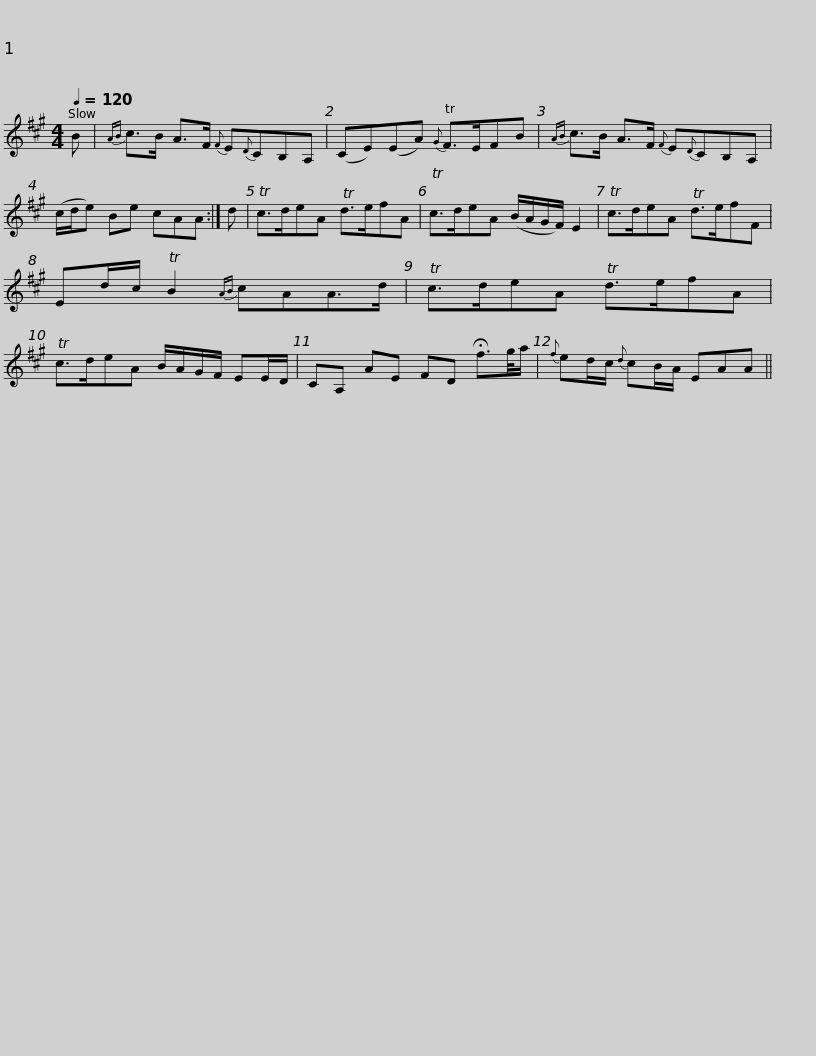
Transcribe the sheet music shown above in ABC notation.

X:1
L:1/8
Q:1/4=120
M:4/4
I:linebreak $
K:A
V:1 treble
V:1
 B |{AB} c>B A>F{F} E{D}CB,A, | (CE)(EA){G} TF>EFB |{AB} c>B A>F{F} E{D}CB,A, |$ (c/d/e) Be cAA :| %5
 d | Tc>deA Td>efA | Tc>deA (B/A/G/F/) E2 | Tc>deA Td>efF |$ Ed/c/ TB2{AB} cAA>d | %10
 Tc>deA Td>efA | Tc>deA B/A/G/F/ EE/D/ | CA, AE FD !fermata!f3/2g/4a/ |${f} ed/c/{d} cB/A/ EAA || %14
